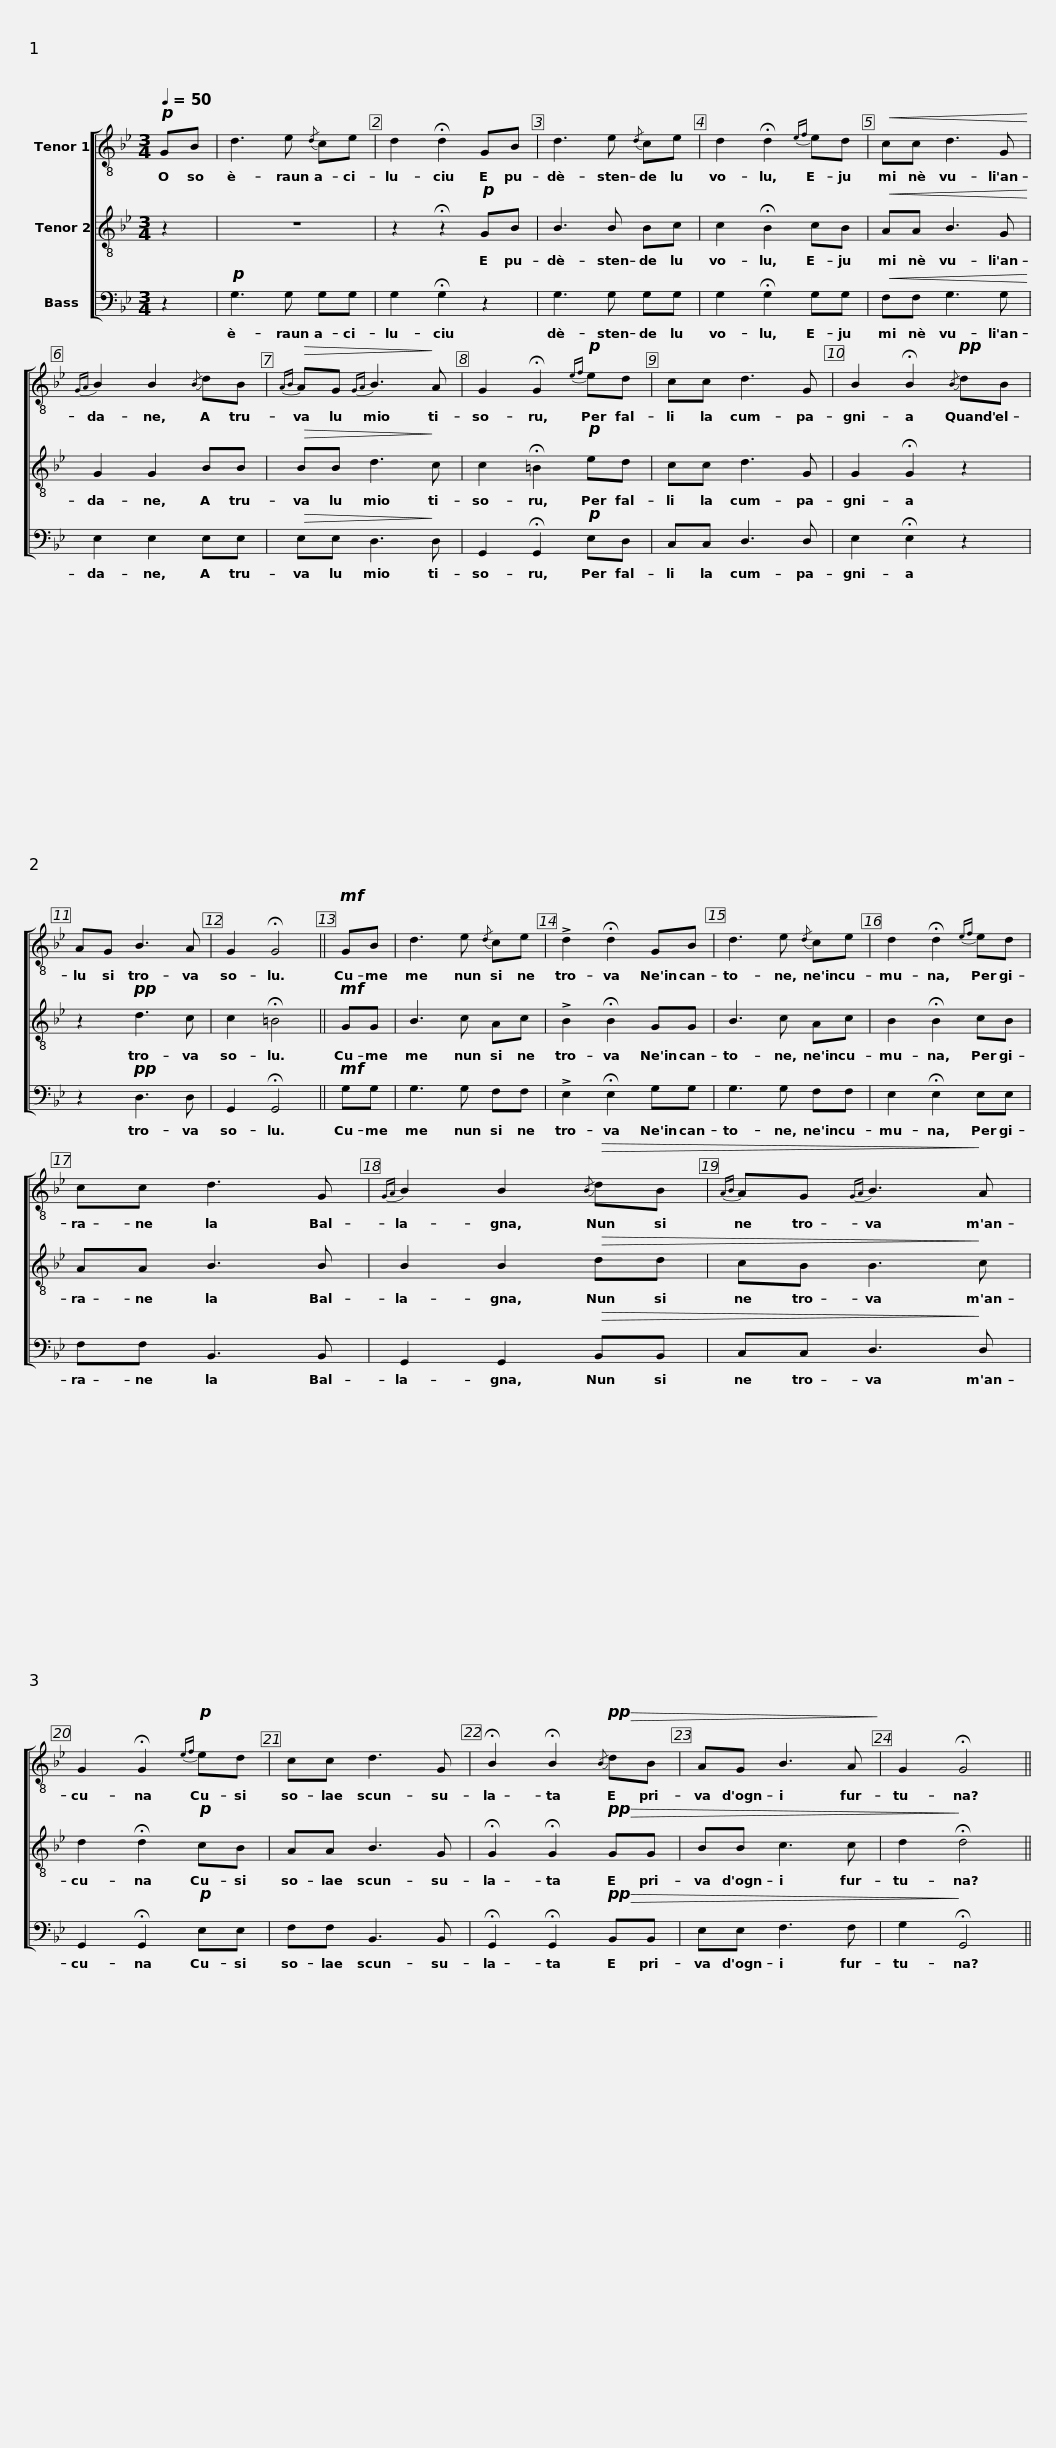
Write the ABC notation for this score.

X:1
%%score [ 1 2 3 ]
L:1/8
Q:1/4=50
M:3/4
I:linebreak $
K:Bb
V:1 treble-8
V:2 treble-8
V:3 bass
V:1
!p! GB | d3 e{/d} ce | d2 !fermata!d2 GB | d3 e{/d} ce |$ d2 !fermata!d2{ef} ed | %5
!<(! cc d3 G!<)! |{GA} B2 B2{/B} dB |!>(!{AB} AG{GA} B3!>)! A |$ G2 !fermata!G2!p!{ef} ed | cc d3 G | %10
 B2 !fermata!B2!pp!{/B} dB | AG B3 A | G2 !fermata!G4 ||$!mf! GB | d3 e{/d} ce | %15
 !>!d2 !fermata!d2 GB | d3 e{/d} ce |$ d2 !fermata!d2{ef} ed | cc d3 G |{GA} B2 B2!>(!{/B} dB | %20
{AB} AG{GA} B3!>)! A |$ G2 !fermata!G2!p!{ef} ed | cc d3 G | !fermata!B2 !fermata!B2!pp!!>(!{/B} dB | AG B3 A!>)! | %25
 G2 !fermata!G4 || %26
V:2
 z2 | z6 | z2 !fermata!z2!p! GB | B3 B Bc |$ c2 !fermata!B2 cB | %5
!<(! AA B3 G!<)! | G2 G2 BB |!>(! BB d3!>)! c |$ c2 !fermata!=B2!p! ed | cc d3 G | %10
 G2 !fermata!G2 z2 | z2!pp! d3 c | c2 !fermata!=B4 ||$!mf! GG | B3 c Ac | %15
 !>!B2 !fermata!B2 GG | B3 c Ac |$ B2 !fermata!B2 cB | AA B3 B | B2 B2!>(! dd | %20
 cB B3!>)! c |$ d2 !fermata!d2!p! cB | AA B3 G | !fermata!G2 !fermata!G2!pp!!>(! GG | BB c3 c | %25
 d2!>)! !fermata!d4 || %26
V:3
 z2 |!p! G,3 G, G,G, | G,2 !fermata!G,2 z2 | G,3 G, G,G, |$ G,2 !fermata!G,2 G,G, | %5
!<(! F,F, G,3 G,!<)! | E,2 E,2 E,E, |!>(! E,E, D,3!>)! D, |$ G,,2 !fermata!G,,2!p! E,D, | C,C, D,3 D, | %10
 E,2 !fermata!E,2 z2 | z2!pp! D,3 D, | G,,2 !fermata!G,,4 ||$!mf! G,G, | G,3 G, F,F, | %15
 !>!E,2 !fermata!E,2 G,G, | G,3 G, F,F, |$ E,2 !fermata!E,2 E,E, | F,F, B,,3 B,, | G,,2 G,,2!>(! B,,B,, | %20
 C,C, D,3!>)! D, |$ G,,2 !fermata!G,,2!p! E,E, | F,F, B,,3 B,, | !fermata!G,,2 !fermata!G,,2!pp!!>(! B,,B,, | E,E, F,3 F, | %25
 G,2!>)! !fermata!G,,4 || %26
